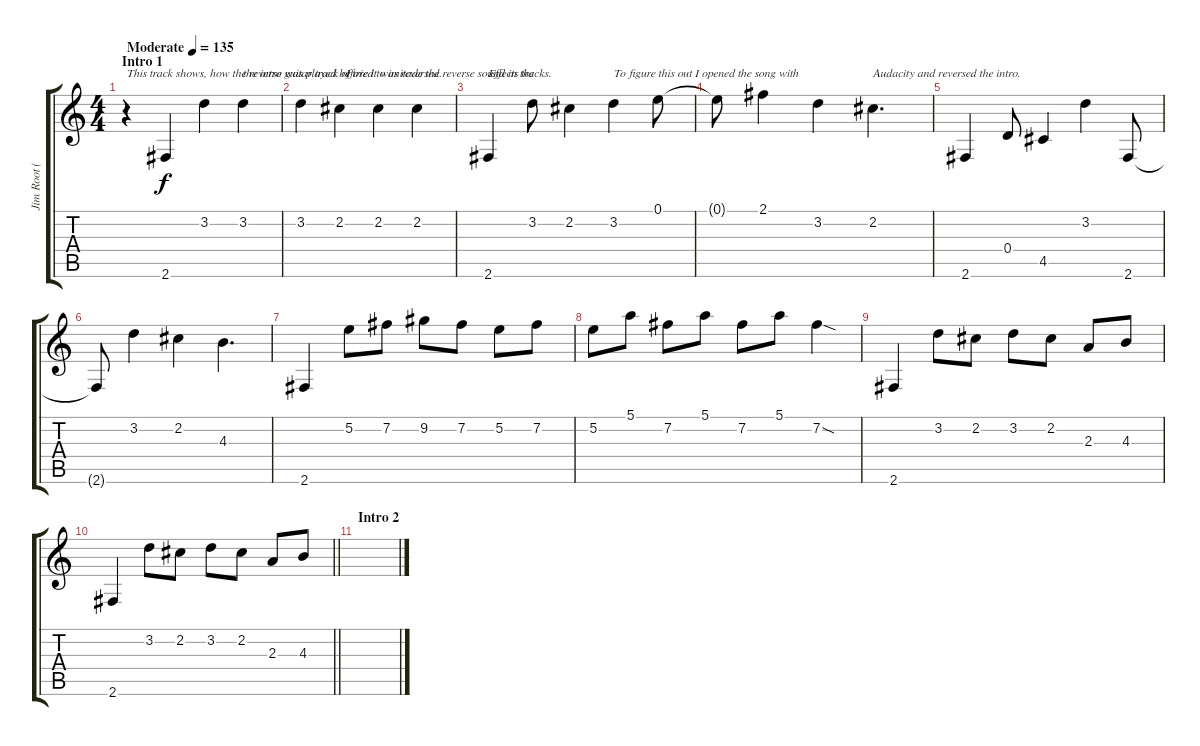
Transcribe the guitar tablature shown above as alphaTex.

\track ("Jim Root (Solo)" "Jim Root (") {instrument overdrivenguitar}
\staff {score tabs}
\tuning (E4 B3 G3 D3 A2 E2) {hide}
\ts (4 4)
\section ("" "Intro 1")
\tempo (135 "Moderate")
\clef g2
\ks c
r.4{txt "This track shows, how the reverse guitar track of" dy f volume 0 instrument overdrivenguitar} 2.6.4 3.2.4 3.2.4{txt "the intro was played before it was reversed."} |
3.2.4 2.2.4{txt "  I tried to imitade the reverse sound in the "} 2.2.4 2.2.4 |
2.6.4{txt "Effects tracks."} 3.2.8 2.2.4 3.2.4{txt "To figure this out I opened the song with"} 0.1.8 |
0.1{t}.8 2.1.4 3.2.4 2.2.4{d txt "Audacity and reversed the intro."} |
2.6.4 0.4.8 4.5.4 3.2.4 2.6.8 |
2.6{t}.8 3.2.4 2.2.4 4.3.4{d} |
2.6.4 5.2.8 7.2.8 9.2.8 7.2.8 5.2.8 7.2.8 |
5.2.8 5.1.8 7.2.8 5.1.8 7.2.8 5.1.8 7.2{sod}.4 |
2.6.4 3.2.8 2.2.8 3.2.8 2.2.8 2.3.8 4.3.8 |
\barLineRight lightlight
2.6.4 3.2.8 2.2.8 3.2.8 2.2.8 2.3.8 4.3.8 |
\section ("" "Intro 2")
